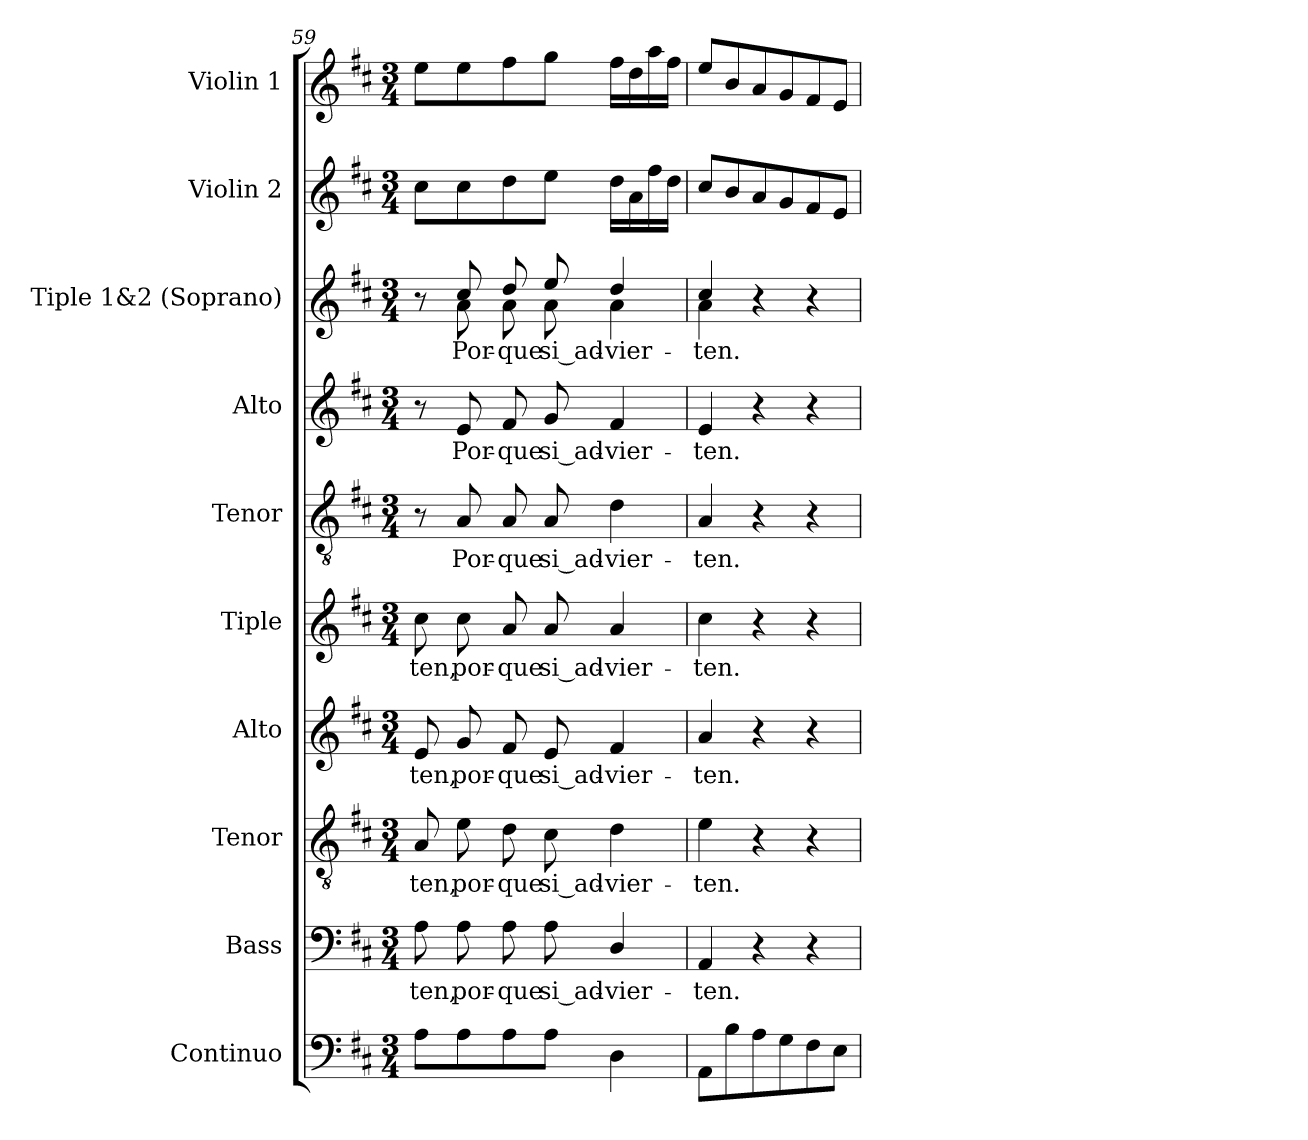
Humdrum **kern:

**kern	**kern	**text	**kern	**text	**kern	**text	**kern	**text	**kern	**text	**kern	**text	**kern	**text	**kern	**kern
*part10	*part9	*part9	*part8	*part8	*part7	*part7	*part6	*part6	*part5	*part5	*part4	*part4	*part3	*part3	*part2	*part1
*staff10	*staff9	*staff9	*staff8	*staff8	*staff7	*staff7	*staff6	*staff6	*staff5	*staff5	*staff4	*staff4	*staff3	*staff3	*staff2	*staff1
*I"Continuo	*I"Bass	*	*I"Tenor	*	*I"Alto	*	*I"Tiple	*	*I"Tenor	*	*I"Alto	*	*I"Tiple 1&2 (Soprano)	*	*I"Violin 2	*I"Violin 1
*I'Cont.	*I'B.	*	*I'T.	*	*I'A.	*	*	*	*I'T.	*	*I'A.	*	*I'S.	*	*I'Vln. 2	*I'Vln. 1
*clefF4	*clefF4	*	*clefGv2	*	*clefG2	*	*clefG2	*	*clefGv2	*	*clefG2	*	*clefG2	*	*clefG2	*clefG2
*	*	*	*ITrd7c12	*	*	*	*	*	*ITrd7c12	*	*	*	*	*	*	*
*k[f#c#]	*k[f#c#]	*	*k[f#c#]	*	*k[f#c#]	*	*k[f#c#]	*	*k[f#c#]	*	*k[f#c#]	*	*k[f#c#]	*	*k[f#c#]	*k[f#c#]
*D:	*D:	*	*D:	*	*D:	*	*D:	*	*D:	*	*D:	*	*D:	*	*D:	*D:
*M3/4	*M3/4	*	*M3/4	*	*M3/4	*	*M3/4	*	*M3/4	*	*M3/4	*	*M3/4	*	*M3/4	*M3/4
=59	=59	=59	=59	=59	=59	=59	=59	=59	=59	=59	=59	=59	=59	=59	=59	=59
!	!	!LO:LY:b:color=#000000	!	!	!	!	!	!	!	!	!	!	!	!	!	!
!	!	!	!	!LO:LY:b:color=#000000	!	!	!	!	!	!	!	!	!	!	!	!
!	!	!	!	!	!	!LO:LY:b:color=#000000	!	!	!	!	!	!	!	!	!	!
!	!	!	!	!	!	!	!	!LO:LY:b:color=#000000	!	!	!	!	!	!	!	!
*	*	*	*	*	*	*	*	*	*	*	*	*	*^	*	*	*
8Ai\L	8Ai\	-ten,	8AAi/	-ten,	8ei/	-ten,	8cc#i\	-ten,	8r	.	8r	.	8r	8ryy	.	8cc#i\L	8eei\L
!	!	!LO:LY:b:color=#000000	!	!	!	!	!	!	!	!	!	!	!	!	!	!	!
!	!	!	!	!LO:LY:b:color=#000000	!	!	!	!	!	!	!	!	!	!	!	!	!
!	!	!	!	!	!	!LO:LY:b:color=#000000	!	!	!	!	!	!	!	!	!	!	!
!	!	!	!	!	!	!	!	!LO:LY:b:color=#000000	!	!	!	!	!	!	!	!	!
!	!	!	!	!	!	!	!	!	!	!LO:LY:b:color=#000000	!	!	!	!	!	!	!
!	!	!	!	!	!	!	!	!	!	!	!	!LO:LY:b:color=#000000	!	!	!	!	!
!	!	!	!	!	!	!	!	!	!	!	!	!	!	!	!LO:LY:b:color=#000000	!	!
8Ai\	8Ai\	por-	8Ei\	por-	8gi/	por-	8cc#i\	por-	8AAi/	Por-	8ei/	Por-	8cc#i/	8ai\	Por-	8cc#i\	8eei\
!	!	!LO:LY:b:color=#000000	!	!	!	!	!	!	!	!	!	!	!	!	!	!	!
!	!	!	!	!LO:LY:b:color=#000000	!	!	!	!	!	!	!	!	!	!	!	!	!
!	!	!	!	!	!	!LO:LY:b:color=#000000	!	!	!	!	!	!	!	!	!	!	!
!	!	!	!	!	!	!	!	!LO:LY:b:color=#000000	!	!	!	!	!	!	!	!	!
!	!	!	!	!	!	!	!	!	!	!LO:LY:b:color=#000000	!	!	!	!	!	!	!
!	!	!	!	!	!	!	!	!	!	!	!	!LO:LY:b:color=#000000	!	!	!	!	!
!	!	!	!	!	!	!	!	!	!	!	!	!	!	!	!LO:LY:b:color=#000000	!	!
8Ai\	8Ai\	-que	8Di\	-que	8f#i/	-que	8ai/	-que	8AAi/	-que	8f#i/	-que	8ddi/	8ai\	-que	8ddi\	8ff#i\
!	!	!LO:LY:b:color=#000000	!	!	!	!	!	!	!	!	!	!	!	!	!	!	!
!	!	!	!	!LO:LY:b:color=#000000	!	!	!	!	!	!	!	!	!	!	!	!	!
!	!	!	!	!	!	!LO:LY:b:color=#000000	!	!	!	!	!	!	!	!	!	!	!
!	!	!	!	!	!	!	!	!LO:LY:b:color=#000000	!	!	!	!	!	!	!	!	!
!	!	!	!	!	!	!	!	!	!	!LO:LY:b:color=#000000	!	!	!	!	!	!	!
!	!	!	!	!	!	!	!	!	!	!	!	!LO:LY:b:color=#000000	!	!	!	!	!
!	!	!	!	!	!	!	!	!	!	!	!	!	!	!	!LO:LY:b:color=#000000	!	!
8Ai\J	8Ai\	si_ad-	8C#i\	si_ad-	8ei/	si_ad-	8ai/	si_ad-	8AAi/	si_ad-	8gi/	si_ad-	8eei/	8ai\	si_ad-	8eei\J	8ggi\J
!	!	!LO:LY:b:color=#000000	!	!	!	!	!	!	!	!	!	!	!	!	!	!	!
!	!	!	!	!LO:LY:b:color=#000000	!	!	!	!	!	!	!	!	!	!	!	!	!
!	!	!	!	!	!	!LO:LY:b:color=#000000	!	!	!	!	!	!	!	!	!	!	!
!	!	!	!	!	!	!	!	!LO:LY:b:color=#000000	!	!	!	!	!	!	!	!	!
!	!	!	!	!	!	!	!	!	!	!LO:LY:b:color=#000000	!	!	!	!	!	!	!
!	!	!	!	!	!	!	!	!	!	!	!	!LO:LY:b:color=#000000	!	!	!	!	!
!	!	!	!	!	!	!	!	!	!	!	!	!	!	!	!LO:LY:b:color=#000000	!	!
4Di\	4Di/	-vier-	4Di\	-vier-	4f#i/	-vier-	4ai/	-vier-	4Di\	-vier-	4f#i/	-vier-	4ddi/	4ai\	-vier-	16ddi\LL	16ff#i\LL
.	.	.	.	.	.	.	.	.	.	.	.	.	.	.	.	16ai\	16ddi\
.	.	.	.	.	.	.	.	.	.	.	.	.	.	.	.	16ff#i\	16aai\
.	.	.	.	.	.	.	.	.	.	.	.	.	.	.	.	16ddi\JJ	16ff#i\JJ
=60	=60	=60	=60	=60	=60	=60	=60	=60	=60	=60	=60	=60	=60	=60	=60	=60	=60
!	!	!LO:LY:b:color=#000000	!	!	!	!	!	!	!	!	!	!	!	!	!	!	!
!	!	!	!	!LO:LY:b:color=#000000	!	!	!	!	!	!	!	!	!	!	!	!	!
!	!	!	!	!	!	!LO:LY:b:color=#000000	!	!	!	!	!	!	!	!	!	!	!
!	!	!	!	!	!	!	!	!LO:LY:b:color=#000000	!	!	!	!	!	!	!	!	!
!	!	!	!	!	!	!	!	!	!	!LO:LY:b:color=#000000	!	!	!	!	!	!	!
!	!	!	!	!	!	!	!	!	!	!	!	!LO:LY:b:color=#000000	!	!	!	!	!
!	!	!	!	!	!	!	!	!	!	!	!	!	!	!	!LO:LY:b:color=#000000	!	!
8AAi\L	4AAi/	-ten.	4Ei\	-ten.	4ai/	-ten.	4cc#i\	-ten.	4AAi/	-ten.	4ei/	-ten.	4cc#i/	4ai\	-ten.	8cc#i/L	8eei/L
8Bi\	.	.	.	.	.	.	.	.	.	.	.	.	.	.	.	8bi/	8bi/
8Ai\	4r	.	4r	.	4r	.	4r	.	4r	.	4r	.	4r	4ryy	.	8ai/	8ai/
8Gi\	.	.	.	.	.	.	.	.	.	.	.	.	.	.	.	8gi/	8gi/
8F#i\	4r	.	4r	.	4r	.	4r	.	4r	.	4r	.	4r	4ryy	.	8f#i/	8f#i/
8Ei\J	.	.	.	.	.	.	.	.	.	.	.	.	.	.	.	8ei/J	8ei/J
*	*	*	*	*	*	*	*	*	*	*	*	*	*v	*v	*	*	*
=	=	=	=	=	=	=	=	=	=	=	=	=	=	=	=	=
*-	*-	*-	*-	*-	*-	*-	*-	*-	*-	*-	*-	*-	*-	*-	*-	*-
